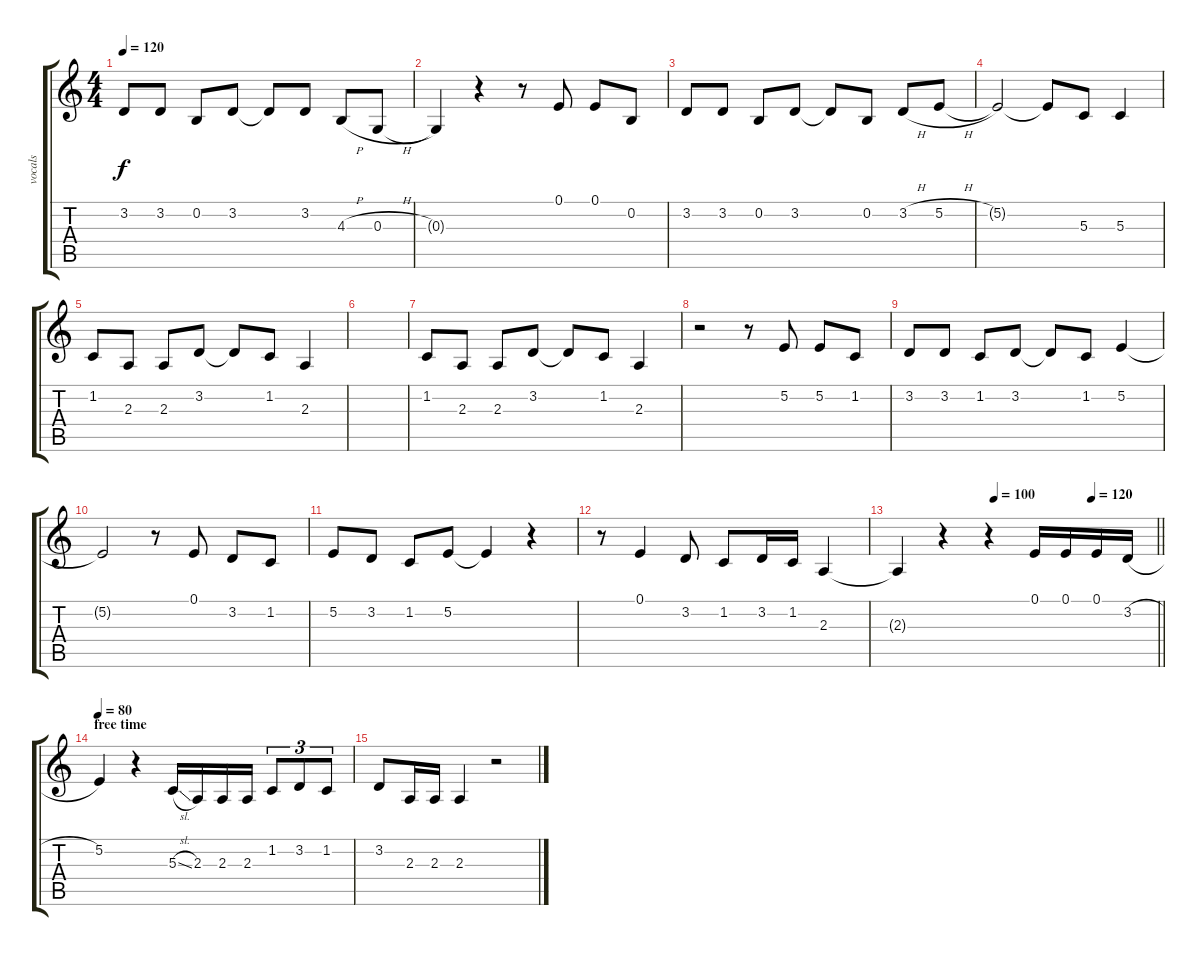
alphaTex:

\track ("vocals" "vocals") {instrument lead2sawtooth}
\staff {score tabs}
\tuning (E4 B3 G3 D3 A2 E2) {hide}
\ts (4 4)
\tempo 120
\clef g2
\ks c
3.2.8{dy f} 3.2.8 0.2.8 3.2.8 3.2{t}.8 3.2.8 4.3{h}.8 0.3{h}.8 |
0.3{t}.4 r.4 r.8 0.1.8 0.1.8 0.2.8 |
3.2.8 3.2.8 0.2.8 3.2.8 3.2{t}.8 0.2.8 3.2{h}.8 5.2{h}.8 |
5.2{t}.2 5.2{t}.8 5.3.8 5.3.4 |
1.2.8 2.3.8 2.3.8 3.2.8 3.2{t}.8 1.2.8 2.3.4 |
|
1.2.8 2.3.8 2.3.8 3.2.8 3.2{t}.8 1.2.8 2.3.4 |
r.2 r.8 5.2.8 5.2.8 1.2.8 |
3.2.8 3.2.8 1.2.8 3.2.8 3.2{t}.8 1.2.8 5.2.4 |
5.2{t}.2 r.8 0.1.8 3.2.8 1.2.8 |
5.2.8 3.2.8 1.2.8 5.2.8 5.2{t}.4 r.4 |
r.8 0.1.4 3.2.8 1.2.8 3.2.16 1.2.16 2.3.4 |
\tempo (100 0.375)
\tempo (90 0.75)
\tempo (120 0.75)
\barLineRight lightlight
2.3{t}.4 r.4 r.4 0.1.16 0.1.16 0.1.16 3.2{h}.16 |
\section ("" "free time")
\tempo 80
5.2.4 r.4 5.3{sl}.16 2.3.16 2.3.16 2.3.16 1.2.8{tu (3 2)} 3.2.8{tu (3 2)} 1.2.8{tu (3 2)} |
3.2.8 2.3.16 2.3.16 2.3.4 r.2
